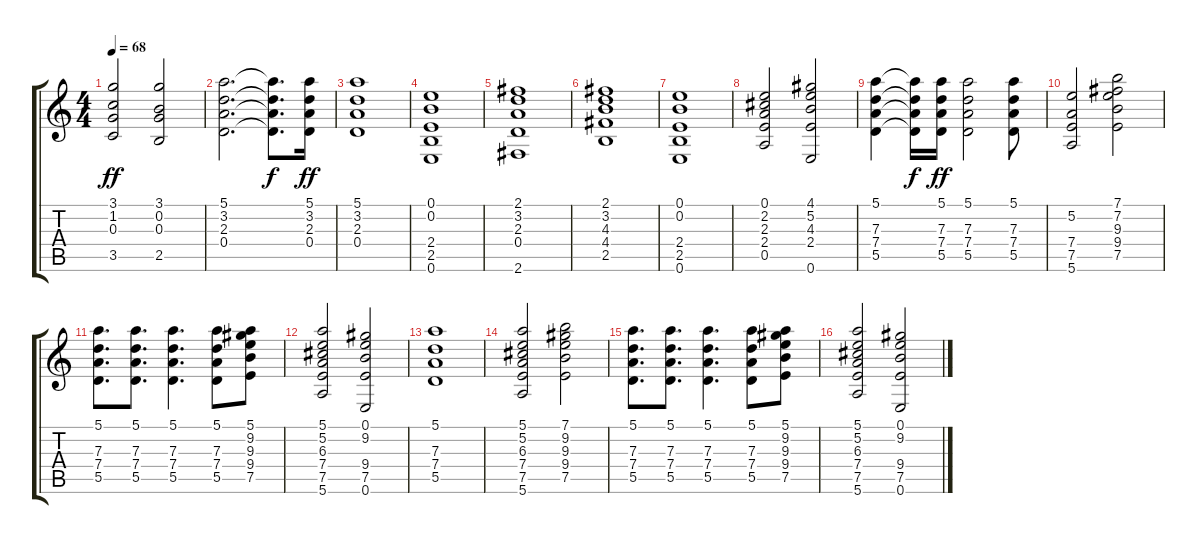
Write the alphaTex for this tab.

\track "" {instrument distortionguitar}
\staff {score tabs}
\tuning (E4 B3 G3 D3 A2 E2) {hide}
\ts (4 4)
\tempo 68
\clef g2
\ks c
(3.1 1.2 0.3 3.5).2{dy ff} (3.1 0.2 0.3 2.5).2 |
(5.1 3.2 2.3 0.4).2{d} (5.1{t} 3.2{t} 2.3{t} 0.4{t}).8{d dy f} (5.1 3.2 2.3 0.4).16{dy ff} |
(5.1 3.2 2.3 0.4).1 |
(0.1 0.2 2.4 2.5 0.6).1 |
(2.1 3.2 2.3 0.4 2.6).1 |
(2.1 3.2 4.3 4.4 2.5).1 |
(0.1 0.2 2.4 2.5 0.6).1 |
(0.1 2.2 2.3 2.4 0.5).2 (4.1 5.2 4.3 2.4 0.6).2 |
(5.1 7.3 7.4 5.5).4 (5.1{t} 7.3{t} 7.4{t} 5.5{t}).16{dy f} (5.1 7.3 7.4 5.5).16{dy ff} (5.1 7.3 7.4 5.5).2 (5.1 7.3 7.4 5.5).8 |
(5.2 7.4 7.5 5.6).2 (7.1 7.2 9.3 9.4 7.5).2 |
(5.1 7.3 7.4 5.5).8{d} (5.1 7.3 7.4 5.5).8{d} (5.1 7.3 7.4 5.5).4{d} (5.1 7.3 7.4 5.5).8 (5.1 9.2 9.3 9.4 7.5).8 |
(5.1 5.2 6.3 7.4 7.5 5.6).2 (0.1 9.2 9.4 7.5 0.6).2 |
(5.1 7.3 7.4 5.5).1 |
(5.1 5.2 6.3 7.4 7.5 5.6).2 (7.1 9.2 9.3 9.4 7.5).2 |
(5.1 7.3 7.4 5.5).8{d} (5.1 7.3 7.4 5.5).8{d} (5.1 7.3 7.4 5.5).4{d} (5.1 7.3 7.4 5.5).8 (5.1 9.2 9.3 9.4 7.5).8 |
(5.1 5.2 6.3 7.4 7.5 5.6).2 (0.1 9.2 9.4 7.5 0.6).2
